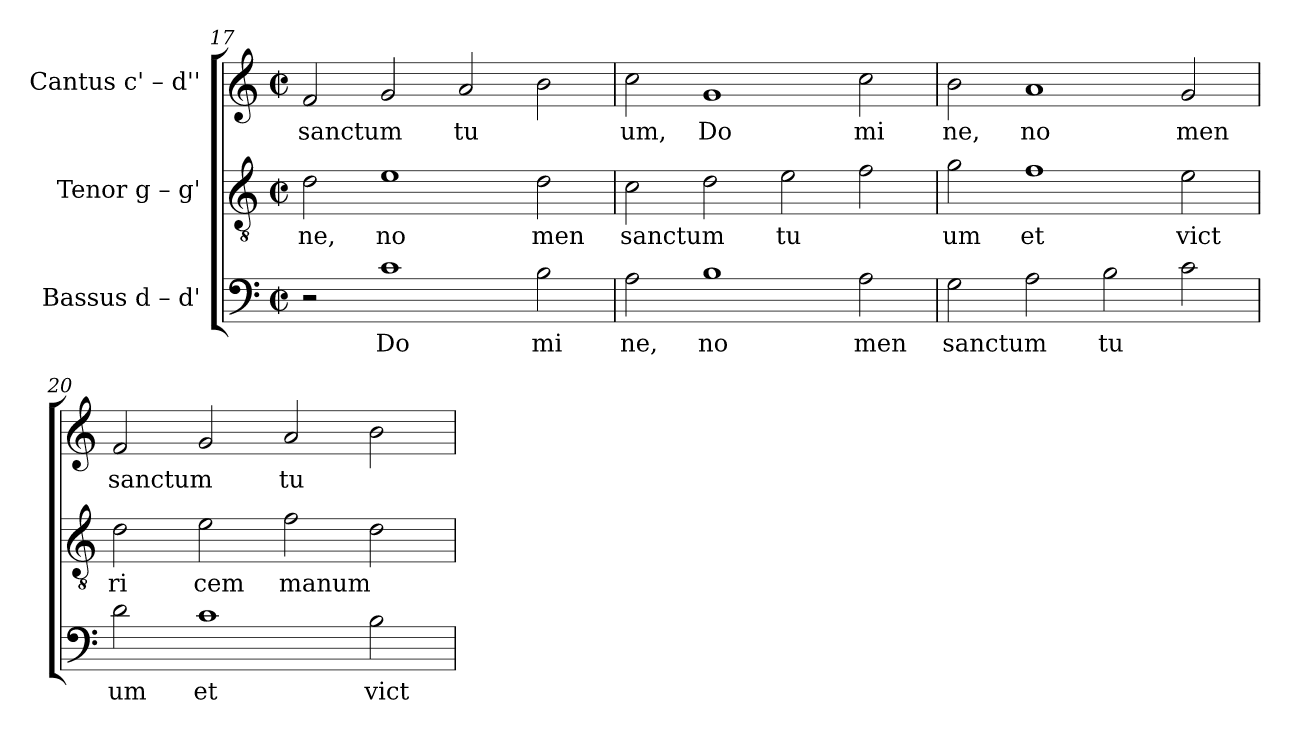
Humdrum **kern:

**kern	**text	**kern	**text	**kern	**text
*part3	*part3	*part2	*part2	*part1	*part1
*staff3	*staff3	*staff2	*staff2	*staff1	*staff1
*I"Bassus  d – d'	*	*I"Tenor  g – g'	*	*I"Cantus  c' – d''	*
*clefF4	*	*clefGv2	*	*clefG2	*
*M2/2	*	*M2/2	*	*M2/2	*
*met(c|)	*	*met(c|)	*	*met(c|)	*
=17	=17	=17	=17	=17	=17
!	!	!	!LO:LY:b:cj	!	!LO:LY:b
2r	.	2d\	ne,	2f/	sanctum
!	!LO:LY:b:cj	!	!LO:LY:b:cj	!	!
1c	Do	1e	no	2g/	.
!	!	!	!	!	!LO:LY:b:cj
.	.	.	.	2a/	tu
!	!LO:LY:b:cj	!	!LO:LY:b:cj	!	!
2B\	mi	2d\	men	2b\	.
=18	=18	=18	=18	=18	=18
!	!LO:LY:b:cj	!	!LO:LY:b	!	!LO:LY:b:cj
2A\	ne,	2c\	sanctum	2cc\	um,
!	!LO:LY:b:cj	!	!	!	!LO:LY:b:cj
1B	no	2d\	.	1g	Do
!	!	!	!LO:LY:b:cj	!	!
.	.	2e\	tu	.	.
!	!LO:LY:b:cj	!	!	!	!LO:LY:b:cj
2A\	men	2f\	.	2cc\	mi
=19	=19	=19	=19	=19	=19
!	!LO:LY:b	!	!LO:LY:b:cj	!	!LO:LY:b:cj
2G\	sanctum	2g\	um	2b\	ne,
!	!	!	!LO:LY:b:cj	!	!LO:LY:b:cj
2A\	.	1f	et	1a	no
!	!LO:LY:b:cj	!	!	!	!
2B\	tu	.	.	.	.
!	!	!	!LO:LY:b:cj	!	!LO:LY:b:cj
2c\	.	2e\	vict	2g/	men
=20	=20	=20	=20	=20	=20
!	!LO:LY:b:cj	!	!LO:LY:b:cj	!	!LO:LY:b
2d\	um	2d\	ri	2f/	sanctum
!	!LO:LY:b:cj	!	!LO:LY:b:cj	!	!
1c	et	2e\	cem	2g/	.
!	!	!	!LO:LY:b	!	!LO:LY:b:cj
.	.	2f\	manum	2a/	tu
!	!LO:LY:b:cj	!	!	!	!
2B\	vict	2d\	.	2b\	.
=	=	=	=	=	=
*-	*-	*-	*-	*-	*-
